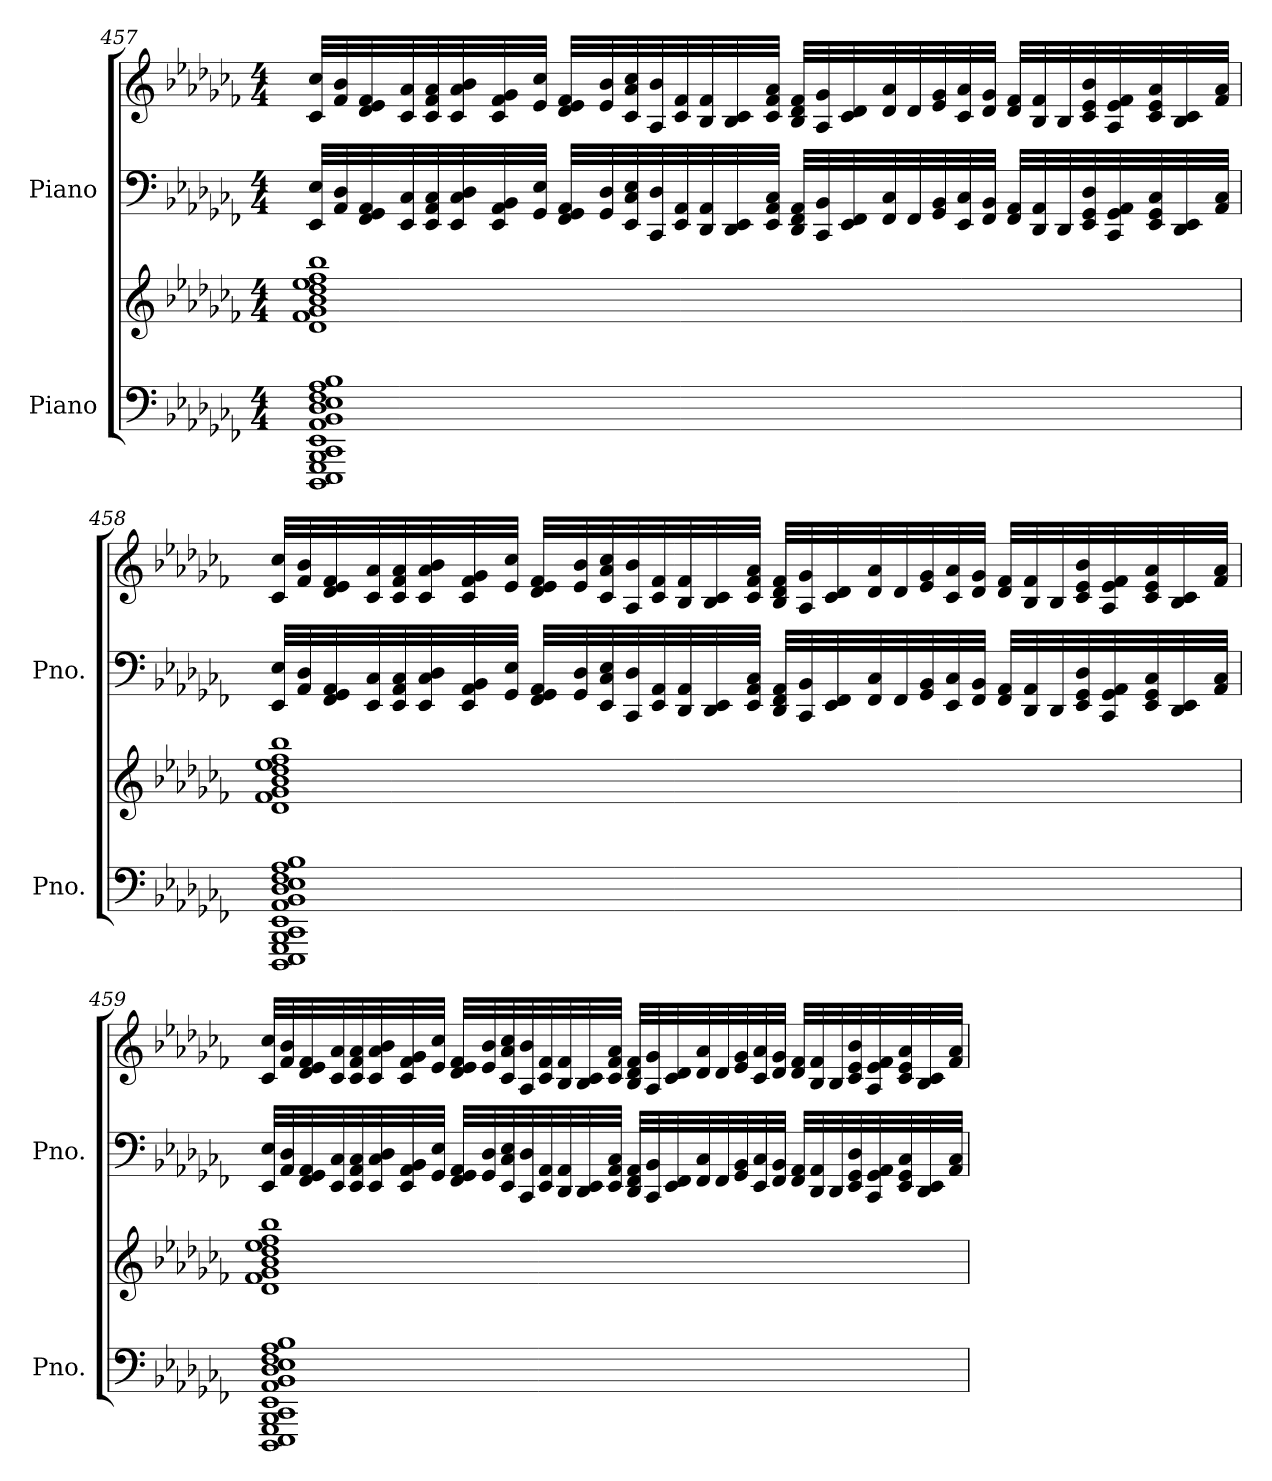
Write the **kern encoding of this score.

**kern	**kern	**kern	**kern
*part2	*part2	*part1	*part1
*staff4	*staff3	*staff2	*staff1
*I"Piano	*	*I"Piano	*
*I'Pno.	*	*I'Pno.	*
!!LO:LB:g=z
*clefF4	*clefG2	*clefF4	*clefG2
*ITrd14c24	*ITrd14c24	*ITrd-21c-36	*ITrd-21c-36
*k[b-e-a-d-g-c-f-]	*k[b-e-a-d-g-c-f-]	*k[b-e-a-d-g-c-f-]	*k[b-e-a-d-g-c-f-]
*M4/4	*M4/4	*M4/4	*M4/4
=457	=457	=457	=457
1DDDDD- 1EEEEE- 1GGGGG- 1BBBBB- 1CCCC- 1EEEE- 1AAAA- 1BBBB- 1DDD- 1EEE- 1FFF- 1AAA- 1BBB-	1DD- 1FF- 1GG- 1BB- 1D- 1E- 1F- 1B-	32ee-/ 32eee-/LLL	32cccc-/ 32ccccc-/LLL
.	.	32aa-/ 32ddd-/	32ffff-/ 32bbbb-/
.	.	32ff-/ 32gg-/ 32aa-/	32dddd-/ 32eeee-/ 32ffff-/
.	.	32ee-/ 32ccc-/	32cccc-/ 32aaaa-/
.	.	32ee-/ 32aa-/ 32ccc-/	32cccc-/ 32ffff-/ 32aaaa-/
.	.	32ee-/ 32ccc-/ 32ddd-/	32cccc-/ 32aaaa-/ 32bbbb-/
.	.	32ee-/ 32aa-/ 32bb-/	32cccc-/ 32ffff-/ 32gggg-/
.	.	32gg-/ 32eee-/JJJ	32eeee-/ 32ccccc-/JJJ
.	.	32ff-/ 32gg-/ 32aa-/LLL	32dddd-/ 32eeee-/ 32ffff-/LLL
.	.	32gg-/ 32ddd-/	32eeee-/ 32bbbb-/
.	.	32ee-/ 32ccc-/ 32eee-/	32cccc-/ 32aaaa-/ 32ccccc-/
.	.	32cc-/ 32ddd-/	32aaa-/ 32bbbb-/
.	.	32ee-/ 32aa-/	32cccc-/ 32ffff-/
.	.	32dd-/ 32aa-/	32bbb-/ 32ffff-/
.	.	32dd-/ 32ee-/	32bbb-/ 32cccc-/
.	.	32ee-/ 32aa-/ 32ccc-/JJJ	32cccc-/ 32ffff-/ 32aaaa-/JJJ
.	.	32dd-/ 32ff-/ 32aa-/LLL	32bbb-/ 32dddd-/ 32ffff-/LLL
.	.	32cc-/ 32bb-/	32aaa-/ 32gggg-/
.	.	32ee-/ 32ff-/	32cccc-/ 32dddd-/
.	.	32ff-/ 32ccc-/	32dddd-/ 32aaaa-/
.	.	32ff-/	32dddd-/
.	.	32gg-/ 32bb-/	32eeee-/ 32gggg-/
.	.	32ee-/ 32ccc-/	32cccc-/ 32aaaa-/
.	.	32ff-/ 32bb-/JJJ	32dddd-/ 32gggg-/JJJ
.	.	32ff-/ 32aa-/LLL	32dddd-/ 32ffff-/LLL
.	.	32dd-/ 32aa-/	32bbb-/ 32ffff-/
.	.	32dd-/	32bbb-/
.	.	32ee-/ 32gg-/ 32ddd-/	32cccc-/ 32eeee-/ 32bbbb-/
.	.	32cc-/ 32gg-/ 32aa-/	32aaa-/ 32eeee-/ 32ffff-/
.	.	32ee-/ 32gg-/ 32ccc-/	32cccc-/ 32eeee-/ 32aaaa-/
.	.	32dd-/ 32ee-/	32bbb-/ 32cccc-/
.	.	32aa-/ 32ccc-/JJJ	32ffff-/ 32aaaa-/JJJ
!!LO:LB:g=z
=458	=458	=458	=458
1DDDDD- 1EEEEE- 1GGGGG- 1BBBBB- 1CCCC- 1EEEE- 1AAAA- 1BBBB- 1DDD- 1EEE- 1FFF- 1AAA- 1BBB-	1DD- 1FF- 1GG- 1BB- 1D- 1E- 1F- 1B-	32ee-/ 32eee-/LLL	32cccc-/ 32ccccc-/LLL
.	.	32aa-/ 32ddd-/	32ffff-/ 32bbbb-/
.	.	32ff-/ 32gg-/ 32aa-/	32dddd-/ 32eeee-/ 32ffff-/
.	.	32ee-/ 32ccc-/	32cccc-/ 32aaaa-/
.	.	32ee-/ 32aa-/ 32ccc-/	32cccc-/ 32ffff-/ 32aaaa-/
.	.	32ee-/ 32ccc-/ 32ddd-/	32cccc-/ 32aaaa-/ 32bbbb-/
.	.	32ee-/ 32aa-/ 32bb-/	32cccc-/ 32ffff-/ 32gggg-/
.	.	32gg-/ 32eee-/JJJ	32eeee-/ 32ccccc-/JJJ
.	.	32ff-/ 32gg-/ 32aa-/LLL	32dddd-/ 32eeee-/ 32ffff-/LLL
.	.	32gg-/ 32ddd-/	32eeee-/ 32bbbb-/
.	.	32ee-/ 32ccc-/ 32eee-/	32cccc-/ 32aaaa-/ 32ccccc-/
.	.	32cc-/ 32ddd-/	32aaa-/ 32bbbb-/
.	.	32ee-/ 32aa-/	32cccc-/ 32ffff-/
.	.	32dd-/ 32aa-/	32bbb-/ 32ffff-/
.	.	32dd-/ 32ee-/	32bbb-/ 32cccc-/
.	.	32ee-/ 32aa-/ 32ccc-/JJJ	32cccc-/ 32ffff-/ 32aaaa-/JJJ
.	.	32dd-/ 32ff-/ 32aa-/LLL	32bbb-/ 32dddd-/ 32ffff-/LLL
.	.	32cc-/ 32bb-/	32aaa-/ 32gggg-/
.	.	32ee-/ 32ff-/	32cccc-/ 32dddd-/
.	.	32ff-/ 32ccc-/	32dddd-/ 32aaaa-/
.	.	32ff-/	32dddd-/
.	.	32gg-/ 32bb-/	32eeee-/ 32gggg-/
.	.	32ee-/ 32ccc-/	32cccc-/ 32aaaa-/
.	.	32ff-/ 32bb-/JJJ	32dddd-/ 32gggg-/JJJ
.	.	32ff-/ 32aa-/LLL	32dddd-/ 32ffff-/LLL
.	.	32dd-/ 32aa-/	32bbb-/ 32ffff-/
.	.	32dd-/	32bbb-/
.	.	32ee-/ 32gg-/ 32ddd-/	32cccc-/ 32eeee-/ 32bbbb-/
.	.	32cc-/ 32gg-/ 32aa-/	32aaa-/ 32eeee-/ 32ffff-/
.	.	32ee-/ 32gg-/ 32ccc-/	32cccc-/ 32eeee-/ 32aaaa-/
.	.	32dd-/ 32ee-/	32bbb-/ 32cccc-/
.	.	32aa-/ 32ccc-/JJJ	32ffff-/ 32aaaa-/JJJ
!!LO:PB:g=z
=459	=459	=459	=459
1DDDDD- 1EEEEE- 1GGGGG- 1BBBBB- 1CCCC- 1EEEE- 1AAAA- 1BBBB- 1DDD- 1EEE- 1FFF- 1AAA- 1BBB-	1DD- 1FF- 1GG- 1BB- 1D- 1E- 1F- 1B-	32ee-/ 32eee-/LLL	32cccc-/ 32ccccc-/LLL
.	.	32aa-/ 32ddd-/	32ffff-/ 32bbbb-/
.	.	32ff-/ 32gg-/ 32aa-/	32dddd-/ 32eeee-/ 32ffff-/
.	.	32ee-/ 32ccc-/	32cccc-/ 32aaaa-/
.	.	32ee-/ 32aa-/ 32ccc-/	32cccc-/ 32ffff-/ 32aaaa-/
.	.	32ee-/ 32ccc-/ 32ddd-/	32cccc-/ 32aaaa-/ 32bbbb-/
.	.	32ee-/ 32aa-/ 32bb-/	32cccc-/ 32ffff-/ 32gggg-/
.	.	32gg-/ 32eee-/JJJ	32eeee-/ 32ccccc-/JJJ
.	.	32ff-/ 32gg-/ 32aa-/LLL	32dddd-/ 32eeee-/ 32ffff-/LLL
.	.	32gg-/ 32ddd-/	32eeee-/ 32bbbb-/
.	.	32ee-/ 32ccc-/ 32eee-/	32cccc-/ 32aaaa-/ 32ccccc-/
.	.	32cc-/ 32ddd-/	32aaa-/ 32bbbb-/
.	.	32ee-/ 32aa-/	32cccc-/ 32ffff-/
.	.	32dd-/ 32aa-/	32bbb-/ 32ffff-/
.	.	32dd-/ 32ee-/	32bbb-/ 32cccc-/
.	.	32ee-/ 32aa-/ 32ccc-/JJJ	32cccc-/ 32ffff-/ 32aaaa-/JJJ
.	.	32dd-/ 32ff-/ 32aa-/LLL	32bbb-/ 32dddd-/ 32ffff-/LLL
.	.	32cc-/ 32bb-/	32aaa-/ 32gggg-/
.	.	32ee-/ 32ff-/	32cccc-/ 32dddd-/
.	.	32ff-/ 32ccc-/	32dddd-/ 32aaaa-/
.	.	32ff-/	32dddd-/
.	.	32gg-/ 32bb-/	32eeee-/ 32gggg-/
.	.	32ee-/ 32ccc-/	32cccc-/ 32aaaa-/
.	.	32ff-/ 32bb-/JJJ	32dddd-/ 32gggg-/JJJ
.	.	32ff-/ 32aa-/LLL	32dddd-/ 32ffff-/LLL
.	.	32dd-/ 32aa-/	32bbb-/ 32ffff-/
.	.	32dd-/	32bbb-/
.	.	32ee-/ 32gg-/ 32ddd-/	32cccc-/ 32eeee-/ 32bbbb-/
.	.	32cc-/ 32gg-/ 32aa-/	32aaa-/ 32eeee-/ 32ffff-/
.	.	32ee-/ 32gg-/ 32ccc-/	32cccc-/ 32eeee-/ 32aaaa-/
.	.	32dd-/ 32ee-/	32bbb-/ 32cccc-/
.	.	32aa-/ 32ccc-/JJJ	32ffff-/ 32aaaa-/JJJ
=	=	=	=
*-	*-	*-	*-
